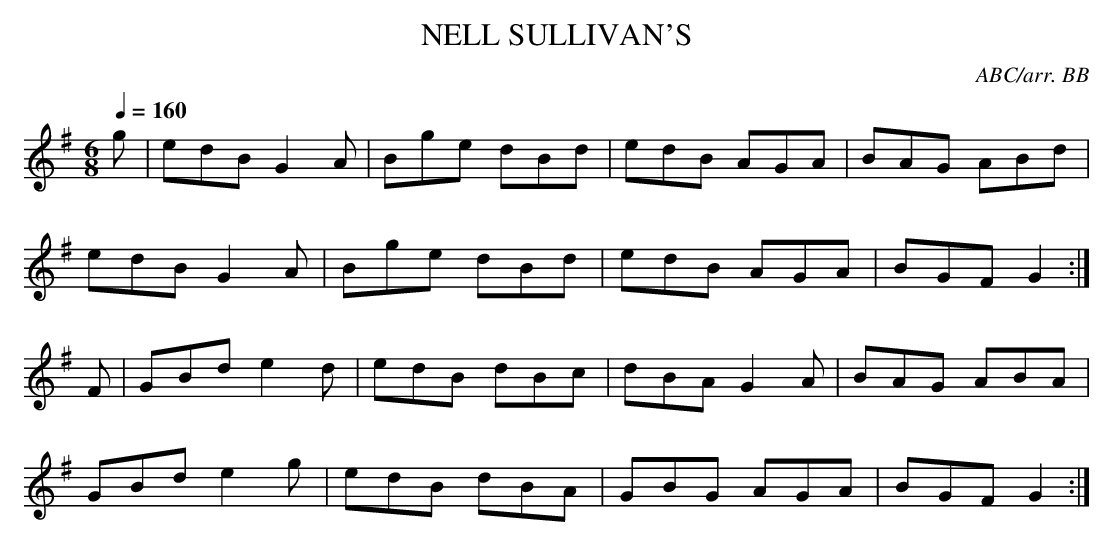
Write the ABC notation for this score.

X:1
T:NELL SULLIVAN'S
C:ABC/arr. BB
Q:1/4=160
L:1/8
M:6/8
K:G
g|edB G2A|Bge dBd|edB AGA|BAG ABd|
edB G2A|Bge dBd|edB AGA|BGF G2:|
F|GBd e2d|edB dBc|dBA G2A|BAG ABA|
GBd e2g|edB dBA|GBG AGA|BGF G2:|
